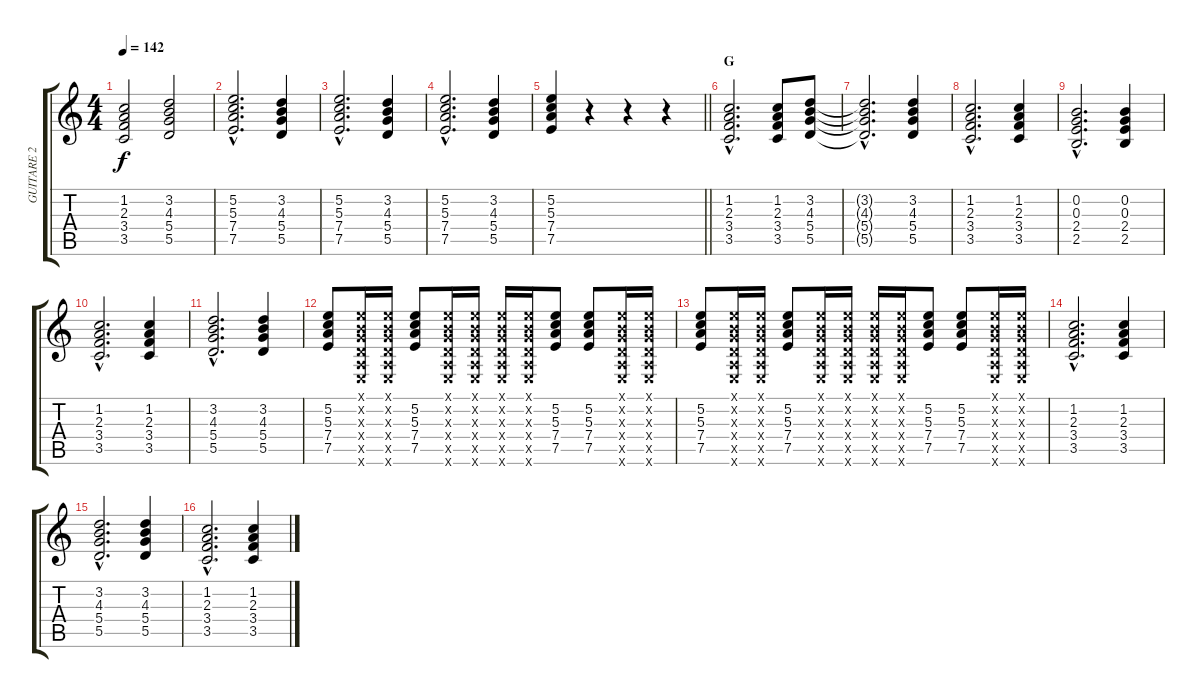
\track ("GUITARE 2" "GUITARE 2") {instrument distortionguitar}
\staff {score tabs}
\tuning (E4 B3 G3 D3 A2 E2) {hide}
\ts (4 4)
\tempo 142
\clef g2
\ks c
(1.2 2.3 3.4 3.5).2{dy f} (3.2 4.3 5.4 5.5).2 |
(5.2{hac} 5.3{hac} 7.4{hac} 7.5{hac}).2{d} (3.2 4.3 5.4 5.5).4 |
(5.2{hac} 5.3{hac} 7.4{hac} 7.5{hac}).2{d} (3.2 4.3 5.4 5.5).4 |
(5.2{hac} 5.3{hac} 7.4{hac} 7.5{hac}).2{d} (3.2 4.3 5.4 5.5).4 |
\barLineRight lightlight
(5.2 5.3 7.4 7.5).4 r.4 r.4 r.4 |
\section ("" "G")
(1.2{hac} 2.3{hac} 3.4{hac} 3.5{hac}).2{d} (1.2 2.3 3.4 3.5).8 (3.2 4.3 5.4 5.5).8 |
(3.2{hac t} 4.3{hac t} 5.4{hac t} 5.5{hac t}).2{d} (3.2 4.3 5.4 5.5).4 |
(1.2{hac} 2.3{hac} 3.4{hac} 3.5{hac}).2{d} (1.2 2.3 3.4 3.5).4 |
(0.2{hac} 0.3{hac} 2.4{hac} 2.5{hac}).2{d} (0.2 0.3 2.4 2.5).4 |
(1.2{hac} 2.3{hac} 3.4{hac} 3.5{hac}).2{d} (1.2 2.3 3.4 3.5).4 |
(3.2{hac} 4.3{hac} 5.4{hac} 5.5{hac}).2{d} (3.2 4.3 5.4 5.5).4 |
(5.2 5.3 7.4 7.5).8 (0.1{x} 0.2{x} 0.3{x} 0.4{x} 0.5{x} 0.6{x}).16 (0.1{x} 0.2{x} 0.3{x} 0.4{x} 0.5{x} 0.6{x}).16 (5.2 5.3 7.4 7.5).8 (0.1{x} 0.2{x} 0.3{x} 0.4{x} 0.5{x} 0.6{x}).16 (0.1{x} 0.2{x} 0.3{x} 0.4{x} 0.5{x} 0.6{x}).16 (0.1{x} 0.2{x} 0.3{x} 0.4{x} 0.5{x} 0.6{x}).16 (0.1{x} 0.2{x} 0.3{x} 0.4{x} 0.5{x} 0.6{x}).16 (5.2 5.3 7.4 7.5).8 (5.2 5.3 7.4 7.5).8 (0.1{x} 0.2{x} 0.3{x} 0.4{x} 0.5{x} 0.6{x}).16 (0.1{x} 0.2{x} 0.3{x} 0.4{x} 0.5{x} 0.6{x}).16 |
(5.2 5.3 7.4 7.5).8 (0.1{x} 0.2{x} 0.3{x} 0.4{x} 0.5{x} 0.6{x}).16 (0.1{x} 0.2{x} 0.3{x} 0.4{x} 0.5{x} 0.6{x}).16 (5.2 5.3 7.4 7.5).8 (0.1{x} 0.2{x} 0.3{x} 0.4{x} 0.5{x} 0.6{x}).16 (0.1{x} 0.2{x} 0.3{x} 0.4{x} 0.5{x} 0.6{x}).16 (0.1{x} 0.2{x} 0.3{x} 0.4{x} 0.5{x} 0.6{x}).16 (0.1{x} 0.2{x} 0.3{x} 0.4{x} 0.5{x} 0.6{x}).16 (5.2 5.3 7.4 7.5).8 (5.2 5.3 7.4 7.5).8 (0.1{x} 0.2{x} 0.3{x} 0.4{x} 0.5{x} 0.6{x}).16 (0.1{x} 0.2{x} 0.3{x} 0.4{x} 0.5{x} 0.6{x}).16 |
(1.2{hac} 2.3{hac} 3.4{hac} 3.5{hac}).2{d} (1.2 2.3 3.4 3.5).4 |
(3.2{hac} 4.3{hac} 5.4{hac} 5.5{hac}).2{d} (3.2 4.3 5.4 5.5).4 |
(1.2{hac} 2.3{hac} 3.4{hac} 3.5{hac}).2{d} (1.2 2.3 3.4 3.5).4
